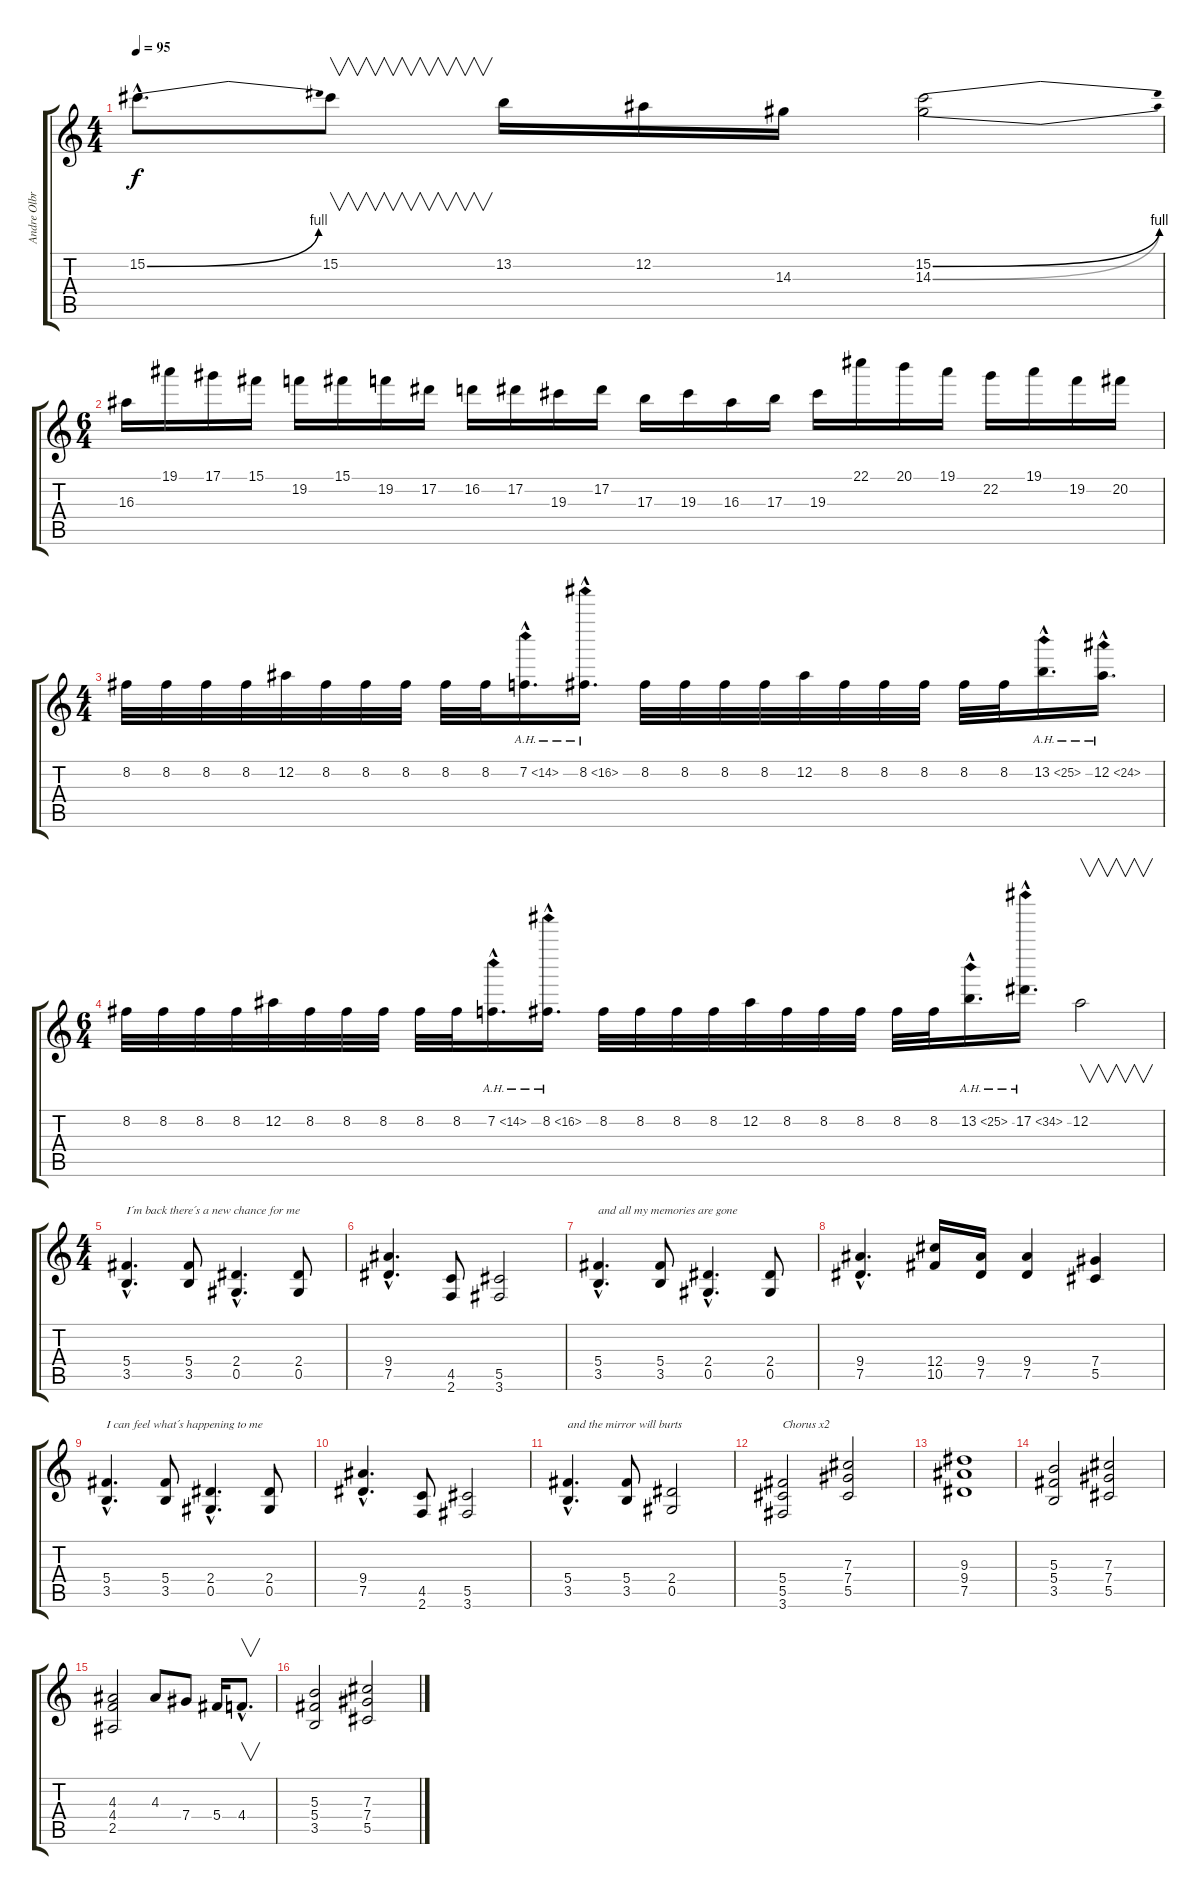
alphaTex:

\track ("Andre Olbrich" "Andre Olbr") {instrument overdrivenguitar}
\staff {score tabs}
\tuning (Eb4 Bb3 Gb3 Db3 Ab2 Eb2) {hide}
\ts (4 4)
\tempo 95
\clef g2
\ks c
15.2{be (bend 0 0 60 4) hac}.8{d dy f} 15.2.8{v} 13.2.16 12.2.16 14.3.16 (15.2{be (bend 0 0 60 4)} 14.3{be (bend 0 0 60 4)}).2 |
\ts (6 4)
16.3.16 19.1.16 17.1.16 15.1.16 19.2.16 15.1.16 19.2.16 17.2.16 16.2.16 17.2.16 19.3.16 17.2.16 17.3.16 19.3.16 16.3.16 17.3.16 19.3.16 22.1.16 20.1.16 19.1.16 22.2.16 19.1.16 19.2.16 20.2.16 |
\ts (4 4)
8.2.32 8.2.32 8.2.32 8.2.32 12.2.32 8.2.32 8.2.32 8.2.32 8.2.32 8.2.32 7.2{ah 7 hac}.16{d} 8.2{ah 8 hac}.16{d} 8.2.32 8.2.32 8.2.32 8.2.32 12.2.32 8.2.32 8.2.32 8.2.32 8.2.32 8.2.32 13.2{ah 12 hac}.16{d} 12.2{ah 12 hac}.16{d} |
\ts (6 4)
8.2.32 8.2.32 8.2.32 8.2.32 12.2.32 8.2.32 8.2.32 8.2.32 8.2.32 8.2.32 7.2{ah 7 hac}.16{d} 8.2{ah 8 hac}.16{d} 8.2.32 8.2.32 8.2.32 8.2.32 12.2.32 8.2.32 8.2.32 8.2.32 8.2.32 8.2.32 13.2{ah 12 hac}.16{d} 17.2{ah 17 hac}.16{d} 12.2.2{v} |
\ts (4 4)
(5.4{hac} 3.5{hac}).4{d txt "I´m back there´s a new chance for me"} (5.4 3.5).8 (2.4{hac} 0.5{hac}).4{d} (2.4 0.5).8 |
(9.4{hac} 7.5{hac}).4{d} (4.5 2.6).8 (5.5 3.6).2 |
(5.4{hac} 3.5{hac}).4{d txt "and all my memories are gone"} (5.4 3.5).8 (2.4{hac} 0.5{hac}).4{d} (2.4 0.5).8 |
(9.4{hac} 7.5{hac}).4{d} (12.4 10.5).16 (9.4 7.5).16 (9.4 7.5).4 (7.4 5.5).4 |
(5.4{hac} 3.5{hac}).4{d txt "I can feel what´s happening to me"} (5.4 3.5).8 (2.4{hac} 0.5{hac}).4{d} (2.4 0.5).8 |
(9.4{hac} 7.5{hac}).4{d} (4.5 2.6).8 (5.5 3.6).2 |
(5.4{hac} 3.5{hac}).4{d txt "and the mirror will burts"} (5.4 3.5).8 (2.4 0.5).2 |
(5.4 5.5 3.6).2{txt "Chorus x2"} (7.3 7.4 5.5).2 |
(9.3 9.4 7.5).1 |
(5.3 5.4 3.5).2 (7.3 7.4 5.5).2 |
(4.3 4.4 2.5).2 4.3.8 7.4.8 5.4.16 4.4{hac}.8{v d} |
(5.3 5.4 3.5).2 (7.3 7.4 5.5).2
